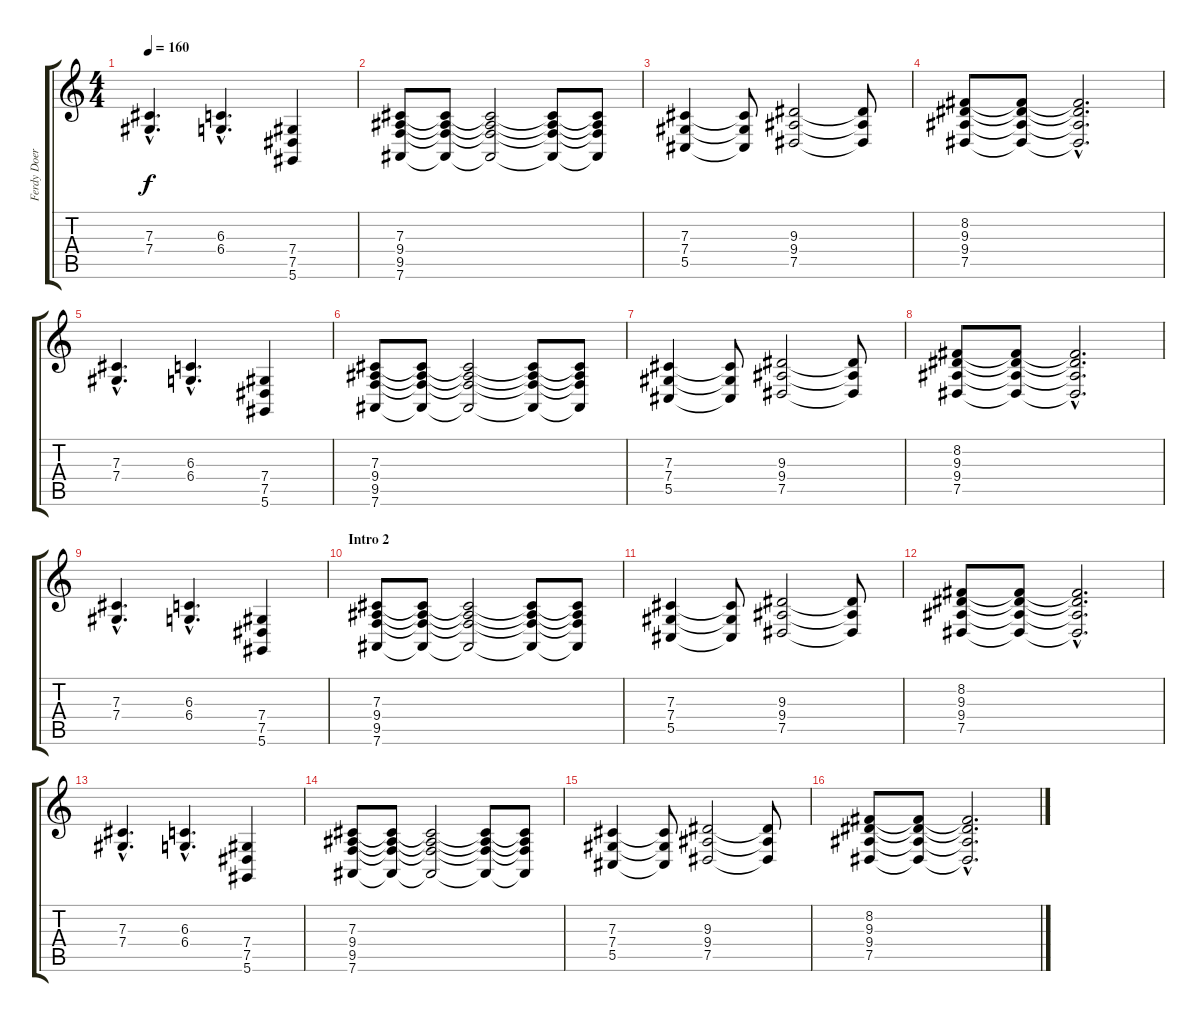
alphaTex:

\track ("Ferdy Doernberg - Keyboards" "Ferdy Doer") {instrument stringensemble1}
\staff {score tabs}
\tuning (Eb4 Bb3 Gb3 Db3 Ab2 Eb2) {hide}
\ts (4 4)
\tempo 160
\clef g2
\ks c
(7.3{hac} 7.4{hac}).4{d dy f} (6.3{hac} 6.4{hac}).4{d} (7.4 7.5 5.6).4 |
(7.3 9.4 9.5 7.6).8 (7.3{t} 9.4{t} 9.5{t} 7.6{t}).8 (7.3{t} 9.4{t} 9.5{t} 7.6{t}).2 (7.3{t} 9.4{t} 9.5{t} 7.6{t}).8 (7.3{t} 9.4{t} 9.5{t} 7.6{t}).8 |
(7.3 7.4 5.5).4 (7.3{t} 7.4{t} 5.5{t}).8 (9.3 9.4 7.5).2 (9.3{t} 9.4{t} 7.5{t}).8 |
(8.2 9.3 9.4 7.5).8 (8.2{t} 9.3{t} 9.4{t} 7.5{t}).8 (8.2{hac t} 9.3{hac t} 9.4{hac t} 7.5{hac t}).2{d} |
(7.3{hac} 7.4{hac}).4{d} (6.3{hac} 6.4{hac}).4{d} (7.4 7.5 5.6).4 |
(7.3 9.4 9.5 7.6).8 (7.3{t} 9.4{t} 9.5{t} 7.6{t}).8 (7.3{t} 9.4{t} 9.5{t} 7.6{t}).2 (7.3{t} 9.4{t} 9.5{t} 7.6{t}).8 (7.3{t} 9.4{t} 9.5{t} 7.6{t}).8 |
(7.3 7.4 5.5).4 (7.3{t} 7.4{t} 5.5{t}).8 (9.3 9.4 7.5).2 (9.3{t} 9.4{t} 7.5{t}).8 |
(8.2 9.3 9.4 7.5).8 (8.2{t} 9.3{t} 9.4{t} 7.5{t}).8 (8.2{hac t} 9.3{hac t} 9.4{hac t} 7.5{hac t}).2{d} |
(7.3{hac} 7.4{hac}).4{d} (6.3{hac} 6.4{hac}).4{d} (7.4 7.5 5.6).4 |
\section ("" "Intro 2")
(7.3 9.4 9.5 7.6).8 (7.3{t} 9.4{t} 9.5{t} 7.6{t}).8 (7.3{t} 9.4{t} 9.5{t} 7.6{t}).2 (7.3{t} 9.4{t} 9.5{t} 7.6{t}).8 (7.3{t} 9.4{t} 9.5{t} 7.6{t}).8 |
(7.3 7.4 5.5).4 (7.3{t} 7.4{t} 5.5{t}).8 (9.3 9.4 7.5).2 (9.3{t} 9.4{t} 7.5{t}).8 |
(8.2 9.3 9.4 7.5).8 (8.2{t} 9.3{t} 9.4{t} 7.5{t}).8 (8.2{hac t} 9.3{hac t} 9.4{hac t} 7.5{hac t}).2{d} |
(7.3{hac} 7.4{hac}).4{d} (6.3{hac} 6.4{hac}).4{d} (7.4 7.5 5.6).4 |
(7.3 9.4 9.5 7.6).8 (7.3{t} 9.4{t} 9.5{t} 7.6{t}).8 (7.3{t} 9.4{t} 9.5{t} 7.6{t}).2 (7.3{t} 9.4{t} 9.5{t} 7.6{t}).8 (7.3{t} 9.4{t} 9.5{t} 7.6{t}).8 |
(7.3 7.4 5.5).4 (7.3{t} 7.4{t} 5.5{t}).8 (9.3 9.4 7.5).2 (9.3{t} 9.4{t} 7.5{t}).8 |
(8.2 9.3 9.4 7.5).8 (8.2{t} 9.3{t} 9.4{t} 7.5{t}).8 (8.2{hac t} 9.3{hac t} 9.4{hac t} 7.5{hac t}).2{d}
